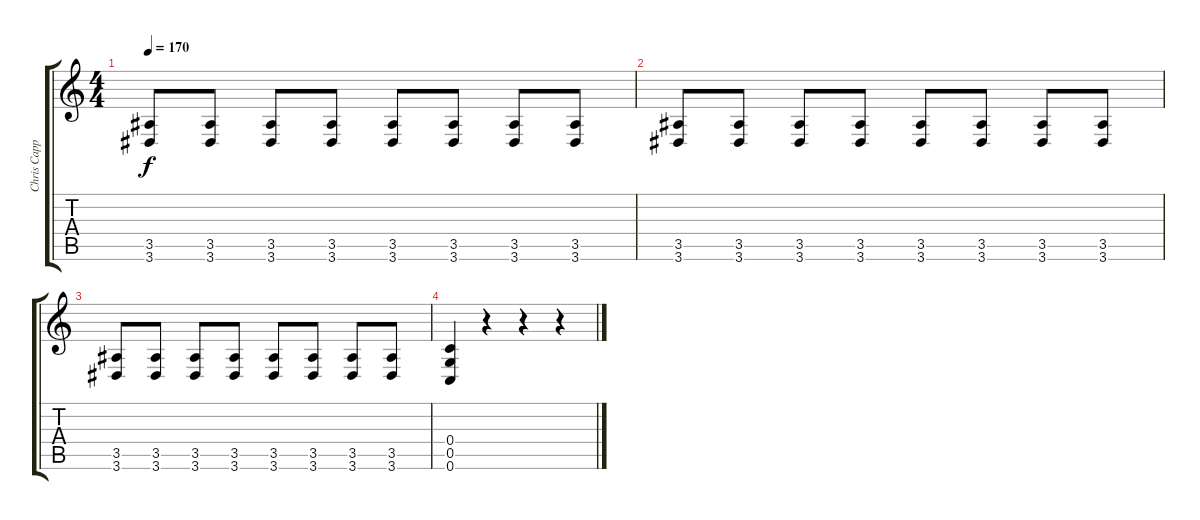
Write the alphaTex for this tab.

\track ("Chris Cappelli - Gtr.2" "Chris Capp") {instrument distortionguitar}
\staff {score tabs}
\tuning (D4 A3 F3 C3 G2 C2) {hide}
\ts (4 4)
\tempo 170
\clef g2
\ks c
(3.5 3.6).8{dy f} (3.5 3.6).8 (3.5 3.6).8 (3.5 3.6).8 (3.5 3.6).8 (3.5 3.6).8 (3.5 3.6).8 (3.5 3.6).8 |
(3.5 3.6).8 (3.5 3.6).8 (3.5 3.6).8 (3.5 3.6).8 (3.5 3.6).8 (3.5 3.6).8 (3.5 3.6).8 (3.5 3.6).8 |
(3.5 3.6).8 (3.5 3.6).8 (3.5 3.6).8 (3.5 3.6).8 (3.5 3.6).8 (3.5 3.6).8 (3.5 3.6).8 (3.5 3.6).8 |
(0.4 0.5 0.6).4 r.4 r.4 r.4
